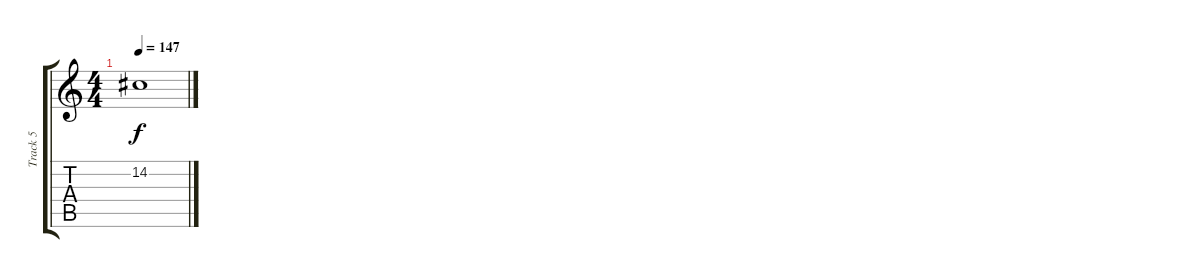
\track ("Track 5" "Track 5") {instrument stringensemble1}
\staff {score tabs}
\tuning (E4 B3 G3 D3 A2 E2) {hide}
\ts (4 4)
\tempo 147
\clef g2
\ks c
14.2{t}.1{dy f}
